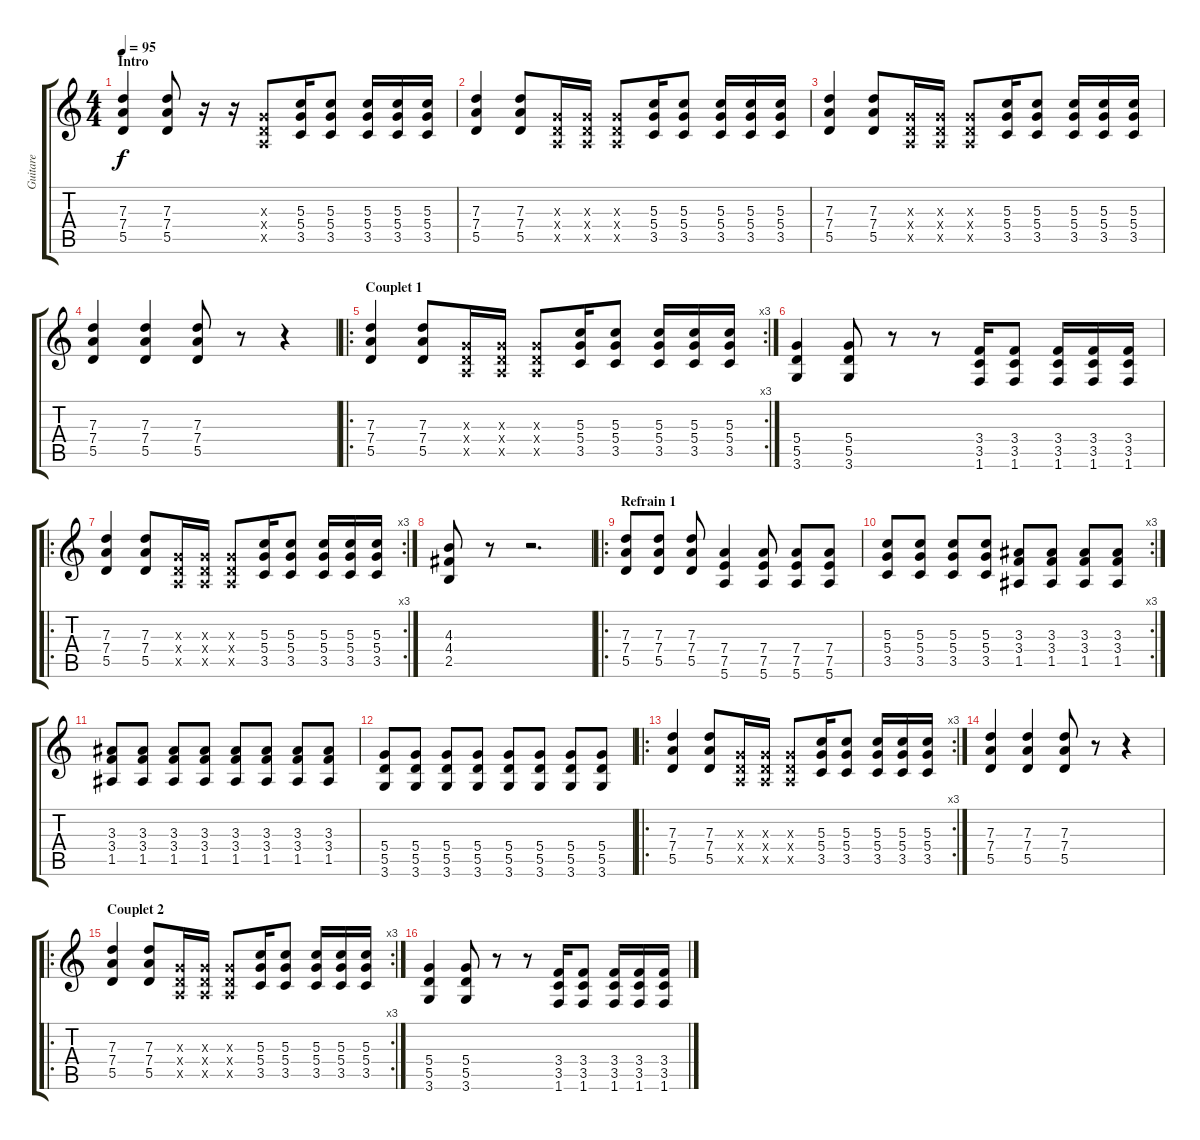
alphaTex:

\track ("Guitare" "Guitare") {instrument distortionguitar}
\staff {score tabs}
\tuning (E4 B3 G3 D3 A2 E2) {hide}
\ts (4 4)
\section ("" "Intro")
\tempo 95
\clef g2
\ks c
(7.3 7.4 5.5).4{dy f instrument distortionguitar} (7.3 7.4 5.5).8 r.16 r.16 (0.3{x} 0.4{x} 0.5{x}).8 (5.3 5.4 3.5).16 (5.3 5.4 3.5).8 (5.3 5.4 3.5).16 (5.3 5.4 3.5).16 (5.3 5.4 3.5).16 |
(7.3 7.4 5.5).4 (7.3 7.4 5.5).8 (0.3{x} 0.4{x} 0.5{x}).16 (0.3{x} 0.4{x} 0.5{x}).16 (0.3{x} 0.4{x} 0.5{x}).8 (5.3 5.4 3.5).16 (5.3 5.4 3.5).8 (5.3 5.4 3.5).16 (5.3 5.4 3.5).16 (5.3 5.4 3.5).16 |
(7.3 7.4 5.5).4 (7.3 7.4 5.5).8 (0.3{x} 0.4{x} 0.5{x}).16 (0.3{x} 0.4{x} 0.5{x}).16 (0.3{x} 0.4{x} 0.5{x}).8 (5.3 5.4 3.5).16 (5.3 5.4 3.5).8 (5.3 5.4 3.5).16 (5.3 5.4 3.5).16 (5.3 5.4 3.5).16 |
(7.3 7.4 5.5).4 (7.3 7.4 5.5).4 (7.3 7.4 5.5).8 r.8 r.4 |
\ro
\rc 3
\section ("" "Couplet 1")
(7.3 7.4 5.5).4 (7.3 7.4 5.5).8 (0.3{x} 0.4{x} 0.5{x}).16 (0.3{x} 0.4{x} 0.5{x}).16 (0.3{x} 0.4{x} 0.5{x}).8 (5.3 5.4 3.5).16 (5.3 5.4 3.5).8 (5.3 5.4 3.5).16 (5.3 5.4 3.5).16 (5.3 5.4 3.5).16 |
(5.4 5.5 3.6).4 (5.4 5.5 3.6).8 r.8 r.8 (3.4 3.5 1.6).16 (3.4 3.5 1.6).8 (3.4 3.5 1.6).16 (3.4 3.5 1.6).16 (3.4 3.5 1.6).16 |
\ro
\rc 3
(7.3 7.4 5.5).4 (7.3 7.4 5.5).8 (0.3{x} 0.4{x} 0.5{x}).16 (0.3{x} 0.4{x} 0.5{x}).16 (0.3{x} 0.4{x} 0.5{x}).8 (5.3 5.4 3.5).16 (5.3 5.4 3.5).8 (5.3 5.4 3.5).16 (5.3 5.4 3.5).16 (5.3 5.4 3.5).16 |
(4.3 4.4 2.5).8 r.8 r.2{d} |
\ro
\section ("" "Refrain 1")
(7.3 7.4 5.5).8 (7.3 7.4 5.5).8 (7.3 7.4 5.5).8 (7.4 7.5 5.6).4 (7.4 7.5 5.6).8 (7.4 7.5 5.6).8 (7.4 7.5 5.6).8 |
\rc 3
(5.3 5.4 3.5).8 (5.3 5.4 3.5).8 (5.3 5.4 3.5).8 (5.3 5.4 3.5).8 (3.3 3.4 1.5).8 (3.3 3.4 1.5).8 (3.3 3.4 1.5).8 (3.3 3.4 1.5).8 |
(3.3 3.4 1.5).8 (3.3 3.4 1.5).8 (3.3 3.4 1.5).8 (3.3 3.4 1.5).8 (3.3 3.4 1.5).8 (3.3 3.4 1.5).8 (3.3 3.4 1.5).8 (3.3 3.4 1.5).8 |
(5.4 5.5 3.6).8 (5.4 5.5 3.6).8 (5.4 5.5 3.6).8 (5.4 5.5 3.6).8 (5.4 5.5 3.6).8 (5.4 5.5 3.6).8 (5.4 5.5 3.6).8 (5.4 5.5 3.6).8 |
\ro
\rc 3
(7.3 7.4 5.5).4 (7.3 7.4 5.5).8 (0.3{x} 0.4{x} 0.5{x}).16 (0.3{x} 0.4{x} 0.5{x}).16 (0.3{x} 0.4{x} 0.5{x}).8 (5.3 5.4 3.5).16 (5.3 5.4 3.5).8 (5.3 5.4 3.5).16 (5.3 5.4 3.5).16 (5.3 5.4 3.5).16 |
(7.3 7.4 5.5).4 (7.3 7.4 5.5).4 (7.3 7.4 5.5).8 r.8 r.4 |
\ro
\rc 3
\section ("" "Couplet 2")
(7.3 7.4 5.5).4 (7.3 7.4 5.5).8 (0.3{x} 0.4{x} 0.5{x}).16 (0.3{x} 0.4{x} 0.5{x}).16 (0.3{x} 0.4{x} 0.5{x}).8 (5.3 5.4 3.5).16 (5.3 5.4 3.5).8 (5.3 5.4 3.5).16 (5.3 5.4 3.5).16 (5.3 5.4 3.5).16 |
(5.4 5.5 3.6).4 (5.4 5.5 3.6).8 r.8 r.8 (3.4 3.5 1.6).16 (3.4 3.5 1.6).8 (3.4 3.5 1.6).16 (3.4 3.5 1.6).16 (3.4 3.5 1.6).16
